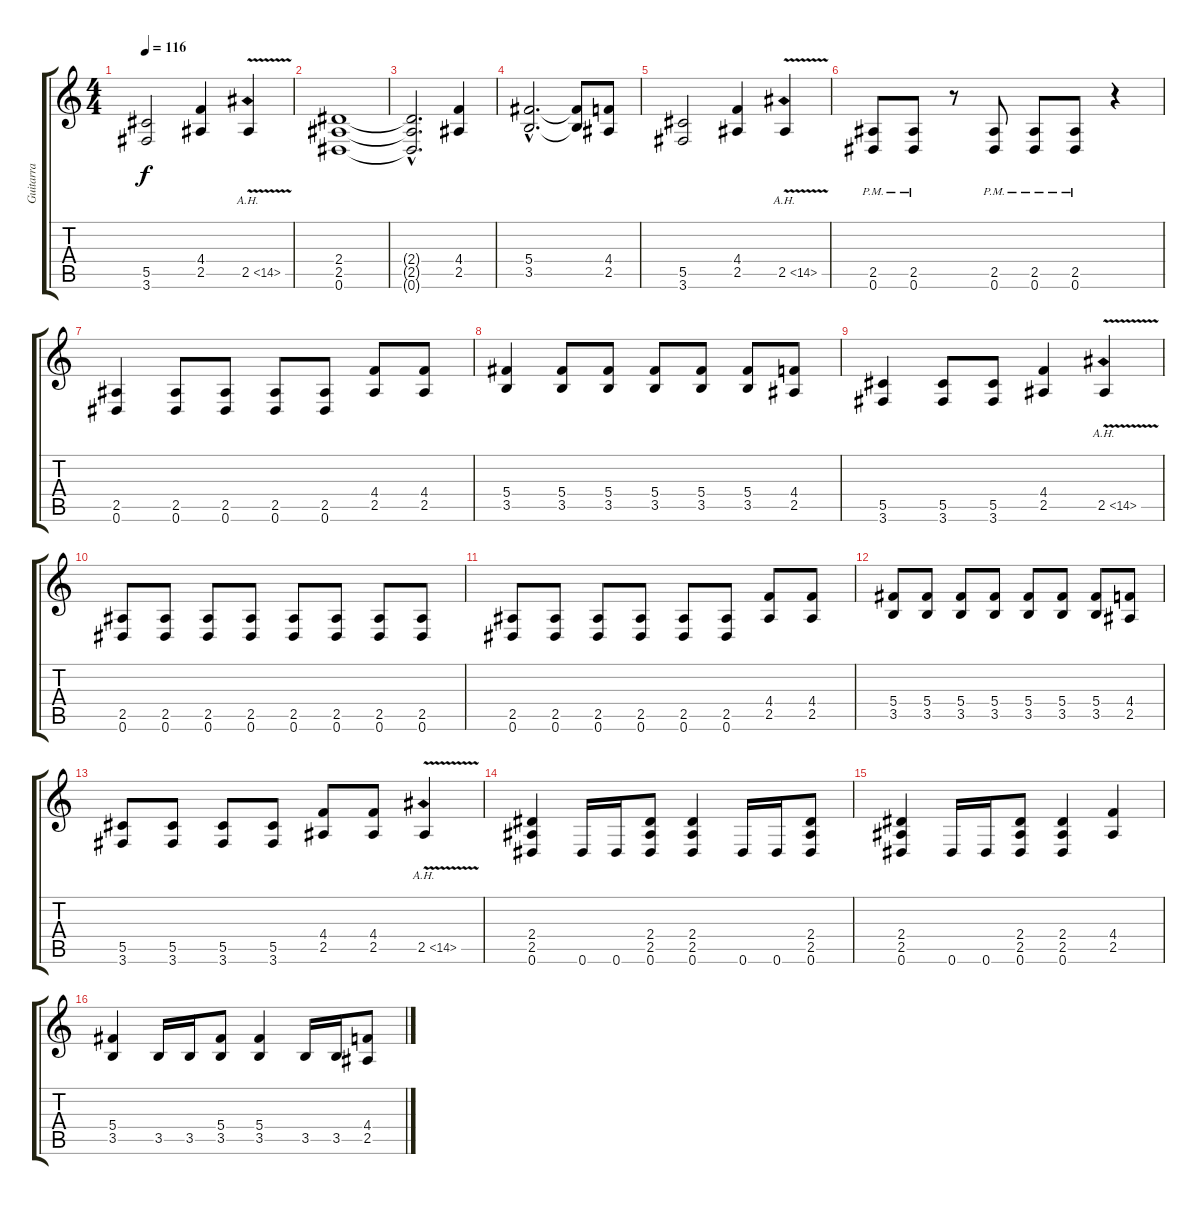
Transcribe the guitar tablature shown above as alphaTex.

\track ("Guitarra" "Guitarra") {instrument distortionguitar}
\staff {score tabs}
\tuning (Eb4 Bb3 Gb3 Db3 Ab2 Eb2) {hide}
\ts (4 4)
\tempo 116
\clef g2
\ks c
(5.5 3.6).2{dy f} (4.4 2.5).4 2.5{ah 12 v}.4 |
(2.4 2.5 0.6).1 |
(2.4{hac t} 2.5{hac t} 0.6{hac t}).2{d} (4.4 2.5).4 |
(5.4{hac} 3.5{hac}).2{d} (5.4{t} 3.5{t}).8 (4.4 2.5).8 |
(5.5 3.6).2 (4.4 2.5).4 2.5{ah 12 v}.4 |
(2.5{pm} 0.6{pm}).8 (2.5{pm} 0.6{pm}).8 r.8 (2.5{pm} 0.6{pm}).8 (2.5{pm} 0.6{pm}).8 (2.5{pm} 0.6{pm}).8 r.4 |
(2.5 0.6).4 (2.5 0.6).8 (2.5 0.6).8 (2.5 0.6).8 (2.5 0.6).8 (4.4 2.5).8 (4.4 2.5).8 |
(5.4 3.5).4 (5.4 3.5).8 (5.4 3.5).8 (5.4 3.5).8 (5.4 3.5).8 (5.4 3.5).8 (4.4 2.5).8 |
(5.5 3.6).4 (5.5 3.6).8 (5.5 3.6).8 (4.4 2.5).4 2.5{ah 12 v}.4 |
(2.5 0.6).8 (2.5 0.6).8 (2.5 0.6).8 (2.5 0.6).8 (2.5 0.6).8 (2.5 0.6).8 (2.5 0.6).8 (2.5 0.6).8 |
(2.5 0.6).8 (2.5 0.6).8 (2.5 0.6).8 (2.5 0.6).8 (2.5 0.6).8 (2.5 0.6).8 (4.4 2.5).8 (4.4 2.5).8 |
(5.4 3.5).8 (5.4 3.5).8 (5.4 3.5).8 (5.4 3.5).8 (5.4 3.5).8 (5.4 3.5).8 (5.4 3.5).8 (4.4 2.5).8 |
(5.5 3.6).8 (5.5 3.6).8 (5.5 3.6).8 (5.5 3.6).8 (4.4 2.5).8 (4.4 2.5).8 2.5{ah 12 v}.4 |
(2.4 2.5 0.6).4 0.6.16 0.6.16 (2.4 2.5 0.6).8 (2.4 2.5 0.6).4 0.6.16 0.6.16 (2.4 2.5 0.6).8 |
(2.4 2.5 0.6).4 0.6.16 0.6.16 (2.4 2.5 0.6).8 (2.4 2.5 0.6).4 (4.4 2.5).4 |
(5.4 3.5).4 3.5.16 3.5.16 (5.4 3.5).8 (5.4 3.5).4 3.5.16 3.5.16 (4.4 2.5).8
